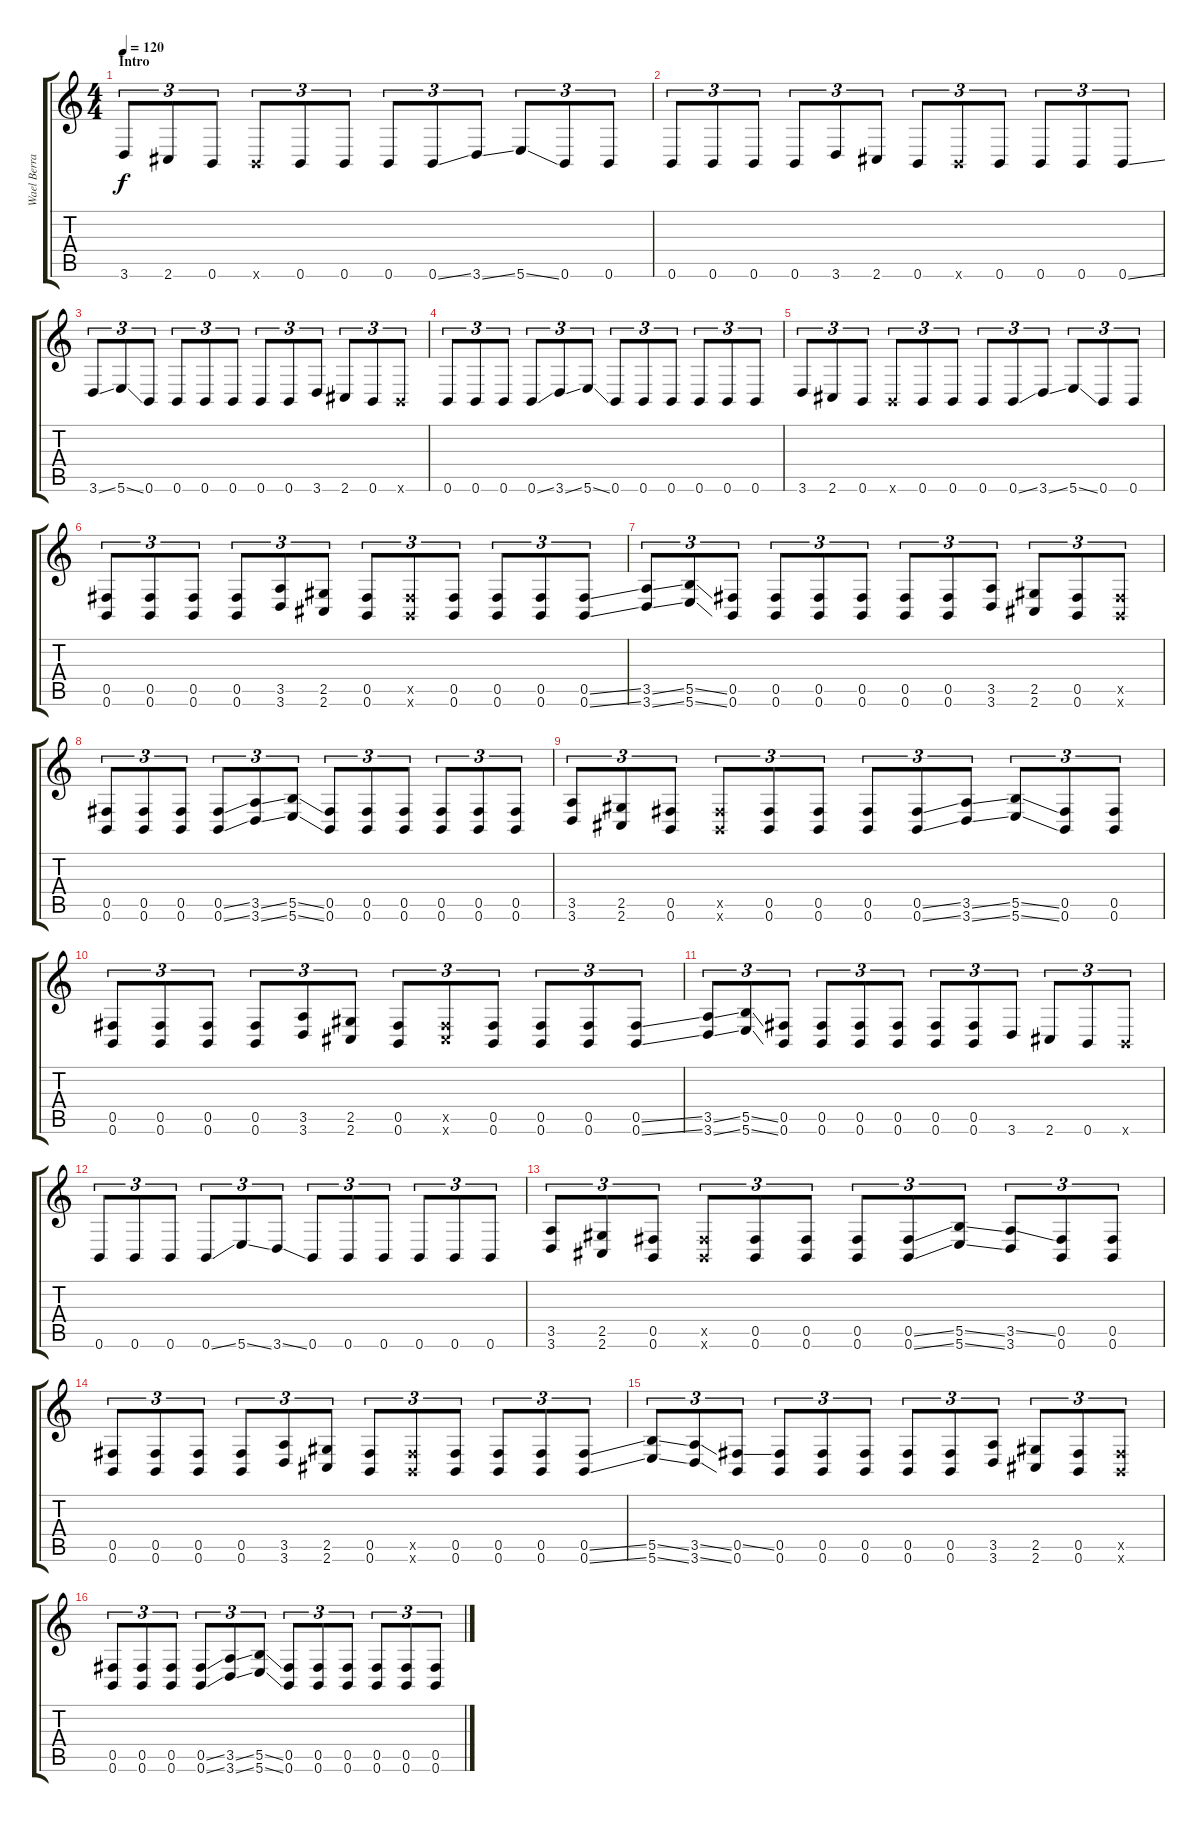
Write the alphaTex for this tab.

\track ("Wael Berrais" "Wael Berra") {instrument distortionguitar}
\staff {score tabs}
\tuning (Db4 Ab3 E3 B2 Gb2 B1) {hide}
\ts (4 4)
\section ("" "Intro")
\tempo 120
\clef g2
\ks c
3.6.8{tu (3 2) dy f instrument distortionguitar} 2.6.8{tu (3 2)} 0.6.8{tu (3 2)} 0.6{x}.8{tu (3 2)} 0.6.8{tu (3 2)} 0.6.8{tu (3 2)} 0.6.8{tu (3 2)} 0.6{ss}.8{tu (3 2)} 3.6{ss}.8{tu (3 2)} 5.6{ss}.8{tu (3 2)} 0.6.8{tu (3 2)} 0.6.8{tu (3 2)} |
0.6.8{tu (3 2)} 0.6.8{tu (3 2)} 0.6.8{tu (3 2)} 0.6.8{tu (3 2)} 3.6.8{tu (3 2)} 2.6.8{tu (3 2)} 0.6.8{tu (3 2)} 0.6{x}.8{tu (3 2)} 0.6.8{tu (3 2)} 0.6.8{tu (3 2)} 0.6.8{tu (3 2)} 0.6{ss}.8{tu (3 2)} |
3.6{ss}.8{tu (3 2)} 5.6{ss}.8{tu (3 2)} 0.6.8{tu (3 2)} 0.6.8{tu (3 2)} 0.6.8{tu (3 2)} 0.6.8{tu (3 2)} 0.6.8{tu (3 2)} 0.6.8{tu (3 2)} 3.6.8{tu (3 2)} 2.6.8{tu (3 2)} 0.6.8{tu (3 2)} 0.6{x}.8{tu (3 2)} |
0.6.8{tu (3 2)} 0.6.8{tu (3 2)} 0.6.8{tu (3 2)} 0.6{ss}.8{tu (3 2)} 3.6{ss}.8{tu (3 2)} 5.6{ss}.8{tu (3 2)} 0.6.8{tu (3 2)} 0.6.8{tu (3 2)} 0.6.8{tu (3 2)} 0.6.8{tu (3 2)} 0.6.8{tu (3 2)} 0.6.8{tu (3 2)} |
3.6.8{tu (3 2)} 2.6.8{tu (3 2)} 0.6.8{tu (3 2)} 0.6{x}.8{tu (3 2)} 0.6.8{tu (3 2)} 0.6.8{tu (3 2)} 0.6.8{tu (3 2)} 0.6{ss}.8{tu (3 2)} 3.6{ss}.8{tu (3 2)} 5.6{ss}.8{tu (3 2)} 0.6.8{tu (3 2)} 0.6.8{tu (3 2)} |
(0.5 0.6).8{tu (3 2)} (0.5 0.6).8{tu (3 2)} (0.5 0.6).8{tu (3 2)} (0.5 0.6).8{tu (3 2)} (3.5 3.6).8{tu (3 2)} (2.5 2.6).8{tu (3 2)} (0.5 0.6).8{tu (3 2)} (0.5{x} 0.6{x}).8{tu (3 2)} (0.5 0.6).8{tu (3 2)} (0.5 0.6).8{tu (3 2)} (0.5 0.6).8{tu (3 2)} (0.5{ss} 0.6{ss}).8{tu (3 2)} |
(3.5{ss} 3.6{ss}).8{tu (3 2)} (5.5{ss} 5.6{ss}).8{tu (3 2)} (0.5 0.6).8{tu (3 2)} (0.5 0.6).8{tu (3 2)} (0.5 0.6).8{tu (3 2)} (0.5 0.6).8{tu (3 2)} (0.5 0.6).8{tu (3 2)} (0.5 0.6).8{tu (3 2)} (3.5 3.6).8{tu (3 2)} (2.5 2.6).8{tu (3 2)} (0.5 0.6).8{tu (3 2)} (0.5{x} 0.6{x}).8{tu (3 2)} |
(0.5 0.6).8{tu (3 2)} (0.5 0.6).8{tu (3 2)} (0.5 0.6).8{tu (3 2)} (0.5{ss} 0.6{ss}).8{tu (3 2)} (3.5{ss} 3.6{ss}).8{tu (3 2)} (5.5{ss} 5.6{ss}).8{tu (3 2)} (0.5 0.6).8{tu (3 2)} (0.5 0.6).8{tu (3 2)} (0.5 0.6).8{tu (3 2)} (0.5 0.6).8{tu (3 2)} (0.5 0.6).8{tu (3 2)} (0.5 0.6).8{tu (3 2)} |
(3.5 3.6).8{tu (3 2)} (2.5 2.6).8{tu (3 2)} (0.5 0.6).8{tu (3 2)} (0.5{x} 0.6{x}).8{tu (3 2)} (0.5 0.6).8{tu (3 2)} (0.5 0.6).8{tu (3 2)} (0.5 0.6).8{tu (3 2)} (0.5{ss} 0.6{ss}).8{tu (3 2)} (3.5{ss} 3.6{ss}).8{tu (3 2)} (5.5{ss} 5.6{ss}).8{tu (3 2)} (0.5 0.6).8{tu (3 2)} (0.5 0.6).8{tu (3 2)} |
(0.5 0.6).8{tu (3 2)} (0.5 0.6).8{tu (3 2)} (0.5 0.6).8{tu (3 2)} (0.5 0.6).8{tu (3 2)} (3.5 3.6).8{tu (3 2)} (2.5 2.6).8{tu (3 2)} (0.5 0.6).8{tu (3 2)} (0.5{x} 2.6{x}).8{tu (3 2)} (0.5 0.6).8{tu (3 2)} (0.5 0.6).8{tu (3 2)} (0.5 0.6).8{tu (3 2)} (0.5{ss} 0.6{ss}).8{tu (3 2)} |
(3.5{ss} 3.6{ss}).8{tu (3 2)} (5.5{ss} 5.6{ss}).8{tu (3 2)} (0.5 0.6).8{tu (3 2)} (0.5 0.6).8{tu (3 2)} (0.5 0.6).8{tu (3 2)} (0.5 0.6).8{tu (3 2)} (0.5 0.6).8{tu (3 2)} (0.5 0.6).8{tu (3 2)} 3.6.8{tu (3 2)} 2.6.8{tu (3 2)} 0.6.8{tu (3 2)} 0.6{x}.8{tu (3 2)} |
0.6.8{tu (3 2)} 0.6.8{tu (3 2)} 0.6.8{tu (3 2)} 0.6{ss}.8{tu (3 2)} 5.6{ss}.8{tu (3 2)} 3.6{ss}.8{tu (3 2)} 0.6.8{tu (3 2)} 0.6.8{tu (3 2)} 0.6.8{tu (3 2)} 0.6.8{tu (3 2)} 0.6.8{tu (3 2)} 0.6.8{tu (3 2)} |
(3.5 3.6).8{tu (3 2)} (2.5 2.6).8{tu (3 2)} (0.5 0.6).8{tu (3 2)} (0.5{x} 0.6{x}).8{tu (3 2)} (0.5 0.6).8{tu (3 2)} (0.5 0.6).8{tu (3 2)} (0.5 0.6).8{tu (3 2)} (0.5{ss} 0.6{ss}).8{tu (3 2)} (5.5{ss} 5.6{ss}).8{tu (3 2)} (3.5{ss} 3.6).8{tu (3 2)} (0.5 0.6).8{tu (3 2)} (0.5 0.6).8{tu (3 2)} |
(0.5 0.6).8{tu (3 2)} (0.5 0.6).8{tu (3 2)} (0.5 0.6).8{tu (3 2)} (0.5 0.6).8{tu (3 2)} (3.5 3.6).8{tu (3 2)} (2.5 2.6).8{tu (3 2)} (0.5 0.6).8{tu (3 2)} (0.5{x} 0.6{x}).8{tu (3 2)} (0.5 0.6).8{tu (3 2)} (0.5 0.6).8{tu (3 2)} (0.5 0.6).8{tu (3 2)} (0.5{ss} 0.6{ss}).8{tu (3 2)} |
(5.5{ss} 5.6{ss}).8{tu (3 2)} (3.5{ss} 3.6{ss}).8{tu (3 2)} (0.5{ss} 0.6).8{tu (3 2)} (0.5 0.6).8{tu (3 2)} (0.5 0.6).8{tu (3 2)} (0.5 0.6).8{tu (3 2)} (0.5 0.6).8{tu (3 2)} (0.5 0.6).8{tu (3 2)} (3.5 3.6).8{tu (3 2)} (2.5 2.6).8{tu (3 2)} (0.5 0.6).8{tu (3 2)} (0.5{x} 0.6{x}).8{tu (3 2)} |
(0.5 0.6).8{tu (3 2)} (0.5 0.6).8{tu (3 2)} (0.5 0.6).8{tu (3 2)} (0.5{ss} 0.6{ss}).8{tu (3 2)} (3.5{ss} 3.6{ss}).8{tu (3 2)} (5.5{ss} 5.6{ss}).8{tu (3 2)} (0.5 0.6).8{tu (3 2)} (0.5 0.6).8{tu (3 2)} (0.5 0.6).8{tu (3 2)} (0.5 0.6).8{tu (3 2)} (0.5 0.6).8{tu (3 2)} (0.5{ss} 0.6{ss}).8{tu (3 2)}
